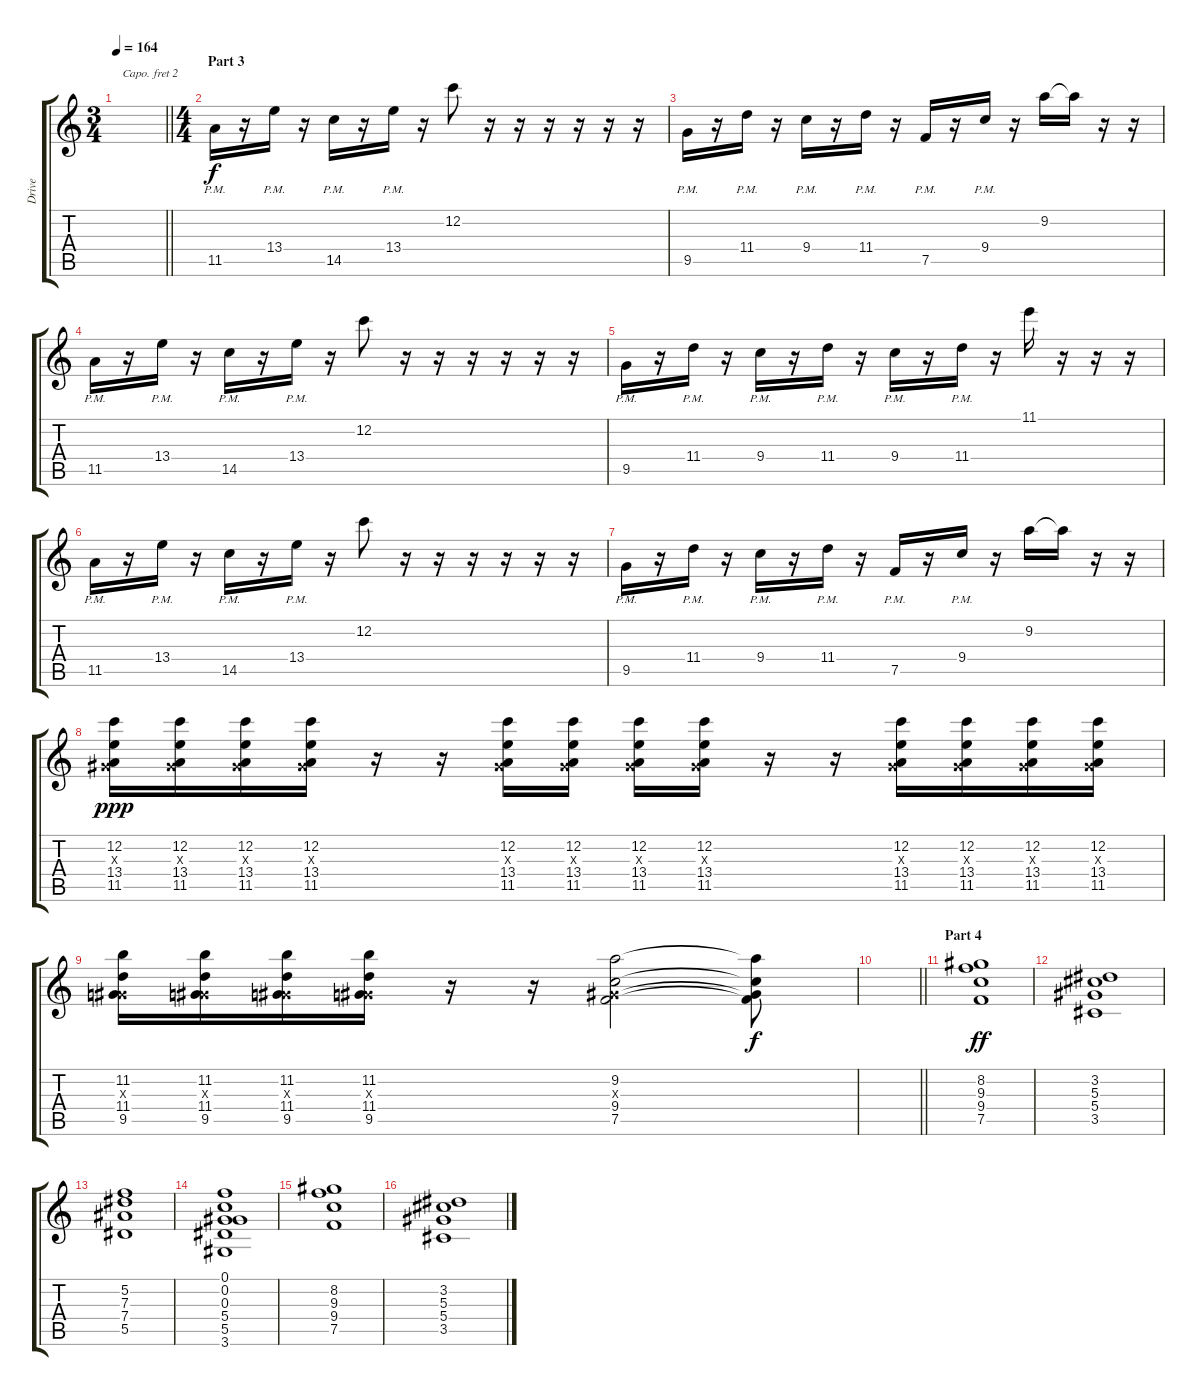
\track ("Drive " "Drive ") {instrument overdrivenguitar}
\staff {score tabs}
\capo 2
\tuning (Eb4 Bb3 Gb3 Db3 Ab2 Eb2) {hide}
\ts (3 4)
\tempo 164
\clef g2
\barLineRight lightlight
\ks c
|
\ts (4 4)
\section ("" "Part 3")
11.5{pm}.16 r.16 13.4{pm}.16 r.16 14.5{pm}.16 r.16 13.4{pm}.16 r.16 12.2.8 r.16 r.16 r.16 r.16 r.16 r.16 |
9.5{pm}.16 r.16 11.4{pm}.16 r.16 9.4{pm}.16 r.16 11.4{pm}.16 r.16 7.5{pm}.16 r.16 9.4{pm}.16 r.16 9.2.16 9.2{t}.16 r.16 r.16 |
11.5{pm}.16 r.16 13.4{pm}.16 r.16 14.5{pm}.16 r.16 13.4{pm}.16 r.16 12.2.8 r.16 r.16 r.16 r.16 r.16 r.16 |
9.5{pm}.16 r.16 11.4{pm}.16 r.16 9.4{pm}.16 r.16 11.4{pm}.16 r.16 9.4{pm}.16 r.16 11.4{pm}.16 r.16 11.1.16 r.16 r.16 r.16 |
11.5{pm}.16 r.16 13.4{pm}.16 r.16 14.5{pm}.16 r.16 13.4{pm}.16 r.16 12.2.8 r.16 r.16 r.16 r.16 r.16 r.16 |
9.5{pm}.16 r.16 11.4{pm}.16 r.16 9.4{pm}.16 r.16 11.4{pm}.16 r.16 7.5{pm}.16 r.16 9.4{pm}.16 r.16 9.2.16 9.2{t}.16 r.16 r.16 |
(12.2 0.3{x} 13.4 11.5).16{dy ppp} (12.2 0.3{x} 13.4 11.5).16 (12.2 0.3{x} 13.4 11.5).16 (12.2 0.3{x} 13.4 11.5).16 r.16 r.16 (12.2 0.3{x} 13.4 11.5).16 (12.2 0.3{x} 13.4 11.5).16 (12.2 0.3{x} 13.4 11.5).16 (12.2 0.3{x} 13.4 11.5).16 r.16 r.16 (12.2 0.3{x} 13.4 11.5).16 (12.2 0.3{x} 13.4 11.5).16 (12.2 0.3{x} 13.4 11.5).16 (12.2 0.3{x} 13.4 11.5).16 |
(11.2 0.3{x} 11.4 9.5).16 (11.2 0.3{x} 11.4 9.5).16 (11.2 0.3{x} 11.4 9.5).16 (11.2 0.3{x} 11.4 9.5).16 r.16 r.16 (9.2 0.3{x} 9.4 7.5).2 (9.2{t} 0.3{t} 9.4{t} 7.5{t}).8{dy f} |
\barLineRight lightlight
|
\section ("" "Part 4")
(8.2 9.3 9.4 7.5).1{dy ff} |
(3.2 5.3 5.4 3.5).1 |
(5.2 7.3 7.4 5.5).1 |
(0.1 0.2 0.3 5.4 5.5 3.6).1 |
(8.2 9.3 9.4 7.5).1 |
(3.2 5.3 5.4 3.5).1
